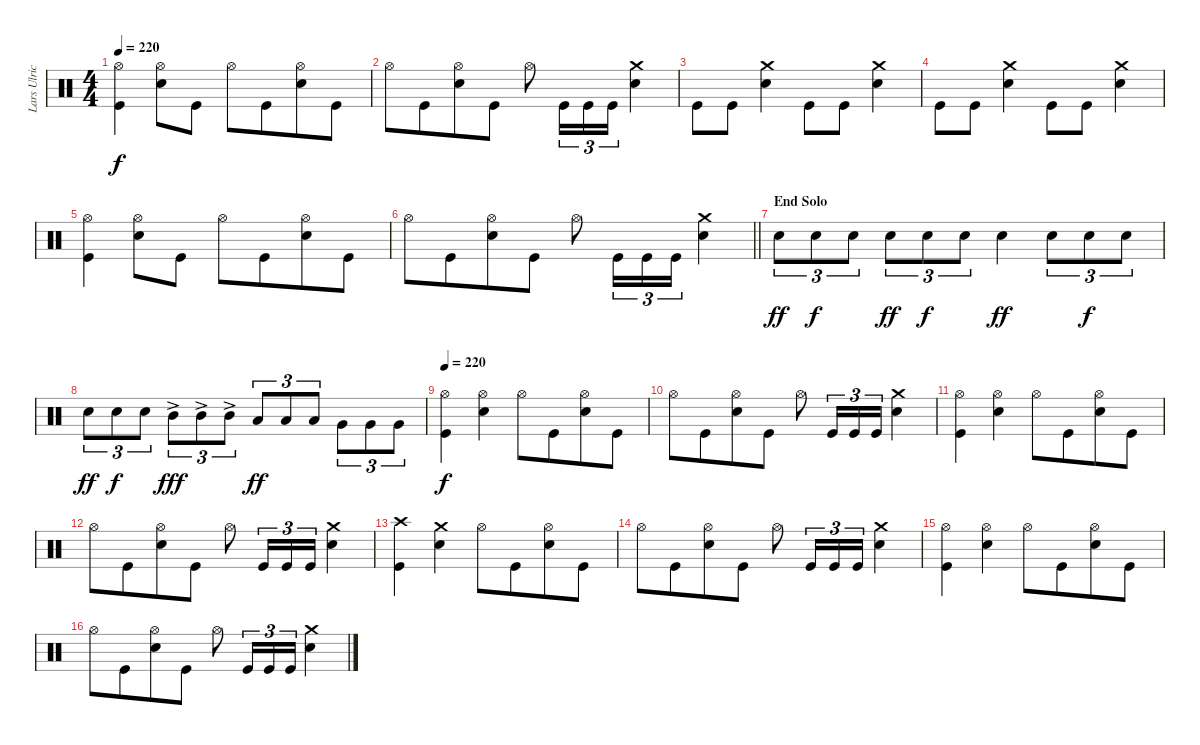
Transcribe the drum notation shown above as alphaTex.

\track ("Lars Ulrich" "Lars Ulric") {instrument percussion}
\staff {score}
\articulation defaults
\ts (4 4)
\tempo 220
\clef neutral
\ks c
("Hi-Hat (open)" "Kick (hit)").4{dy f} ("Hi-Hat (open)" "Snare (hit) 2").8 "Kick (hit)".8 "Hi-Hat (open)".8 "Kick (hit)".8{beam merge} ("Hi-Hat (open)" "Snare (hit) 2").8 "Kick (hit)".8 |
"Hi-Hat (open)".8 "Kick (hit)".8{beam merge} ("Hi-Hat (open)" "Snare (hit) 2").8 "Kick (hit)".8 "Hi-Hat (open)".8{beam Down} "Kick (hit)".16{tu (3 2) beam Down} "Kick (hit)".16{tu (3 2) beam Down} "Kick (hit)".16{tu (3 2) beam Down} ("Crash medium (hit)" "Snare (hit) 2").4 |
"Kick (hit)".8{beam Down} "Kick (hit)".8{beam Down} ("Crash medium (hit)" "Snare (hit) 2").4 "Kick (hit)".8{beam Down} "Kick (hit)".8{beam Down} ("Crash medium (hit)" "Snare (hit) 2").4 |
"Kick (hit)".8{beam Down} "Kick (hit)".8{beam Down} ("Crash medium (hit)" "Snare (hit) 2").4 "Kick (hit)".8{beam Down} "Kick (hit)".8{beam Down} ("Crash medium (hit)" "Snare (hit) 2").4 |
("Hi-Hat (open)" "Kick (hit)").4 ("Hi-Hat (open)" "Snare (hit) 2").8 "Kick (hit)".8 "Hi-Hat (open)".8 "Kick (hit)".8{beam merge} ("Hi-Hat (open)" "Snare (hit) 2").8 "Kick (hit)".8 |
\barLineRight lightlight "Hi-Hat (open)".8 "Kick (hit)".8{beam merge}
("Hi-Hat (open)" "Snare (hit) 2").8 "Kick (hit)".8 "Hi-Hat (open)".8{beam Down} "Kick (hit)".16{tu (3 2) beam Down} "Kick (hit)".16{tu (3 2) beam Down} "Kick (hit)".16{tu (3 2) beam Down} ("Crash medium (hit)" "Snare (hit) 2").4 |
\section ("" "End Solo")
"Snare (hit) 2".8{tu (3 2) dy ff} "Snare (hit) 2".8{tu (3 2) dy f} "Snare (hit) 2".8{tu (3 2)} "Snare (hit) 2".8{tu (3 2) dy ff} "Snare (hit) 2".8{tu (3 2) dy f} "Snare (hit) 2".8{tu (3 2)} "Snare (hit) 2".4{dy ff} "Snare (hit) 2".8{tu (3 2)} "Snare (hit) 2".8{tu (3 2) dy f} "Snare (hit) 2".8{tu (3 2)} |
"Snare (hit) 2".8{tu (3 2) dy ff} "Snare (hit) 2".8{tu (3 2) dy f} "Snare (hit) 2".8{tu (3 2)} "Mid Tom (hit)"{ac}.8{tu (3 2) dy fff} "Mid Tom (hit)"{ac}.8{tu (3 2)} "Mid Tom (hit)"{ac}.8{tu (3 2)} "Low Tom (hit)".8{tu (3 2) dy ff} "Low Tom (hit)".8{tu (3 2)} "Low Tom (hit)".8{tu (3 2)} "Very Low Tom (hit)".8{tu (3 2) beam Down} "Very Low Tom (hit)".8{tu (3 2) beam Down} "Very Low Tom (hit)".8{tu (3 2) beam Down} |
\tempo 220
("Hi-Hat (open)" "Kick (hit)").4{dy f} ("Hi-Hat (open)" "Snare (hit) 2").4 "Hi-Hat (open)".8 "Kick (hit)".8{beam merge} ("Hi-Hat (open)" "Snare (hit) 2").8 "Kick (hit)".8 |
"Hi-Hat (open)".8 "Kick (hit)".8{beam merge} ("Hi-Hat (open)" "Snare (hit) 2").8 "Kick (hit)".8 "Hi-Hat (open)".8 "Kick (hit)".16{tu (3 2)} "Kick (hit)".16{tu (3 2)} "Kick (hit)".16{tu (3 2)} ("Crash medium (hit)" "Snare (hit) 2").4 |
("Hi-Hat (open)" "Kick (hit)").4 ("Hi-Hat (open)" "Snare (hit) 2").4 "Hi-Hat (open)".8 "Kick (hit)".8{beam merge} ("Hi-Hat (open)" "Snare (hit) 2").8 "Kick (hit)".8 |
"Hi-Hat (open)".8 "Kick (hit)".8{beam merge} ("Hi-Hat (open)" "Snare (hit) 2").8 "Kick (hit)".8 "Hi-Hat (open)".8 "Kick (hit)".16{tu (3 2)} "Kick (hit)".16{tu (3 2)} "Kick (hit)".16{tu (3 2)} ("Crash medium (hit)" "Snare (hit) 2").4 |
("Crash high (hit)" "Kick (hit)").4 ("Crash medium (hit)" "Snare (hit) 2").4 "Hi-Hat (open)".8 "Kick (hit)".8{beam merge} ("Hi-Hat (open)" "Snare (hit) 2").8 "Kick (hit)".8 |
"Hi-Hat (open)".8 "Kick (hit)".8{beam merge} ("Hi-Hat (open)" "Snare (hit) 2").8 "Kick (hit)".8 "Hi-Hat (open)".8 "Kick (hit)".16{tu (3 2)} "Kick (hit)".16{tu (3 2)} "Kick (hit)".16{tu (3 2)} ("Crash medium (hit)" "Snare (hit) 2").4 |
("Hi-Hat (open)" "Kick (hit)").4 ("Hi-Hat (open)" "Snare (hit) 2").4 "Hi-Hat (open)".8 "Kick (hit)".8{beam merge} ("Hi-Hat (open)" "Snare (hit) 2").8 "Kick (hit)".8 |
"Hi-Hat (open)".8 "Kick (hit)".8{beam merge} ("Hi-Hat (open)" "Snare (hit) 2").8 "Kick (hit)".8 "Hi-Hat (open)".8 "Kick (hit)".16{tu (3 2)} "Kick (hit)".16{tu (3 2)} "Kick (hit)".16{tu (3 2)} ("Crash medium (hit)" "Snare (hit) 2").4
